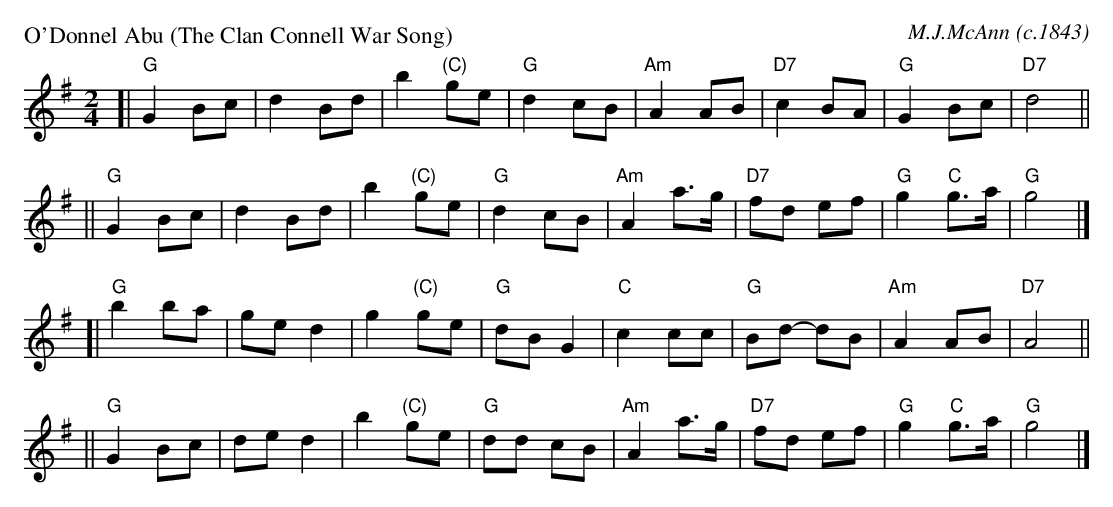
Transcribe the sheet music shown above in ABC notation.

X:1
P: O'Donnel Abu (The Clan Connell War Song)
C: M.J.McAnn (c.1843)
M: 2/4
L: 1/8
K: G
[| "G"G2 Bc | d2 Bd | b2 "(C)"ge | "G"d2 cB | "Am"A2 AB | "D7"c2 BA | "G"G2 Bc | "D7"d4 ||
|| "G"G2 Bc | d2 Bd | b2 "(C)"ge | "G"d2 cB | "Am"A2 a>g | "D7"fd ef | "G"g2 "C"g>a | "G"g4 |]
[| "G"b2 ba | ge d2 | g2 "(C)"ge | "G"dB G2 | "C"c2 cc | "G"Bd- dB | "Am"A2 AB | "D7"A4 ||
|| "G"G2 Bc | de d2 | b2 "(C)"ge | "G"dd cB | "Am"A2 a>g | "D7"fd ef | "G"g2 "C"g>a | "G"g4 |]
